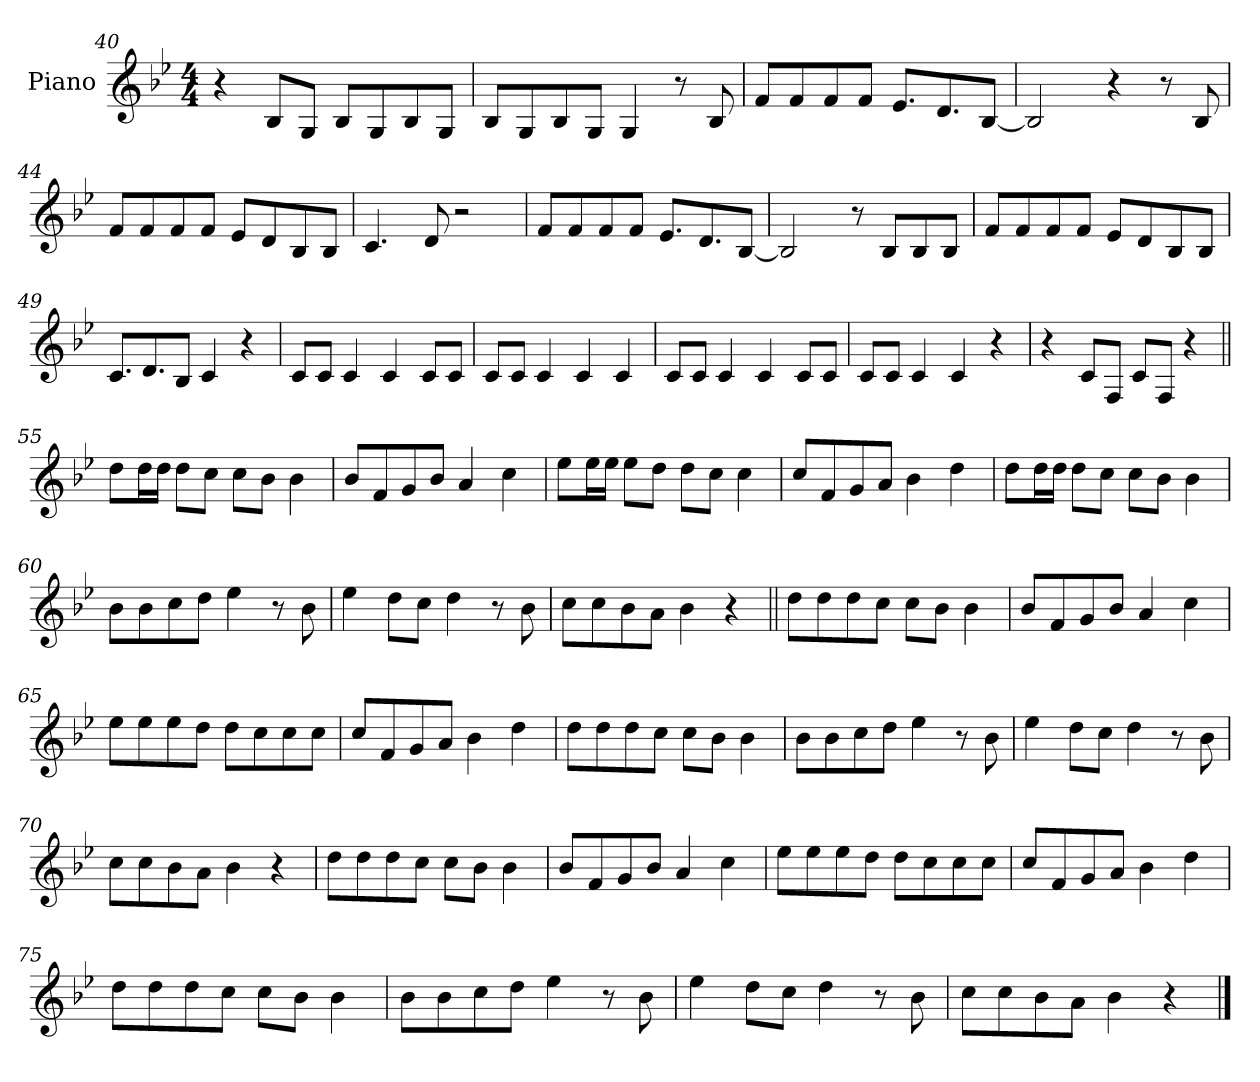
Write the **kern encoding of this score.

**kern
*part1
*staff1
*I"Piano
*I'Pno.
*clefG2
*k[b-e-]
*M4/4
=40
4r
8B-L
8GJ
8B-L
8G
8B-
8GJ
=41
8B-L
8G
8B-
8GJ
4G
8r
8B-
=42
8fL
8f
8f
8fJ
8.e-L
8.d
[8B-J
=43
2B-]
4r
8r
8B-
=44
8fL
8f
8f
8fJ
8e-L
8d
8B-
8B-J
=45
4.c
8d
2r
=46
8fL
8f
8f
8fJ
8.e-L
8.d
[8B-J
=47
2B-]
8r
8B-L
8B-
8B-J
=48
8fL
8f
8f
8fJ
8e-L
8d
8B-
8B-J
=49
8.cL
8.d
8B-J
4c
4r
=50
8cL
8cJ
4c
4c
8cL
8cJ
=51
8cL
8cJ
4c
4c
4c
=52
8cL
8cJ
4c
4c
8cL
8cJ
=53
8cL
8cJ
4c
4c
4r
=54
4r
8cL
8FJ
8cL
8FJ
4r
=55||
8ddL
16ddL
16ddJJ
8ddL
8ccJ
8ccL
8b-J
4b-
=56
8b-L
8f
8g
8b-J
4a
4cc
=57
8ee-L
16ee-L
16ee-JJ
8ee-L
8ddJ
8ddL
8ccJ
4cc
=58
8ccL
8f
8g
8aJ
4b-
4dd
=59
8ddL
16ddL
16ddJJ
8ddL
8ccJ
8ccL
8b-J
4b-
=60
8b-L
8b-
8cc
8ddJ
4ee-
8r
8b-
=61
4ee-
8ddL
8ccJ
4dd
8r
8b-
=62
8ccL
8cc
8b-
8aJ
4b-
4r
=63||
8ddL
8dd
8dd
8ccJ
8ccL
8b-J
4b-
=64
8b-L
8f
8g
8b-J
4a
4cc
=65
8ee-L
8ee-
8ee-
8ddJ
8ddL
8cc
8cc
8ccJ
=66
8ccL
8f
8g
8aJ
4b-
4dd
=67
8ddL
8dd
8dd
8ccJ
8ccL
8b-J
4b-
=68
8b-L
8b-
8cc
8ddJ
4ee-
8r
8b-
=69
4ee-
8ddL
8ccJ
4dd
8r
8b-
=70
8ccL
8cc
8b-
8aJ
4b-
4r
=71
8ddL
8dd
8dd
8ccJ
8ccL
8b-J
4b-
=72
8b-L
8f
8g
8b-J
4a
4cc
=73
8ee-L
8ee-
8ee-
8ddJ
8ddL
8cc
8cc
8ccJ
=74
8ccL
8f
8g
8aJ
4b-
4dd
=75
8ddL
8dd
8dd
8ccJ
8ccL
8b-J
4b-
=76
8b-L
8b-
8cc
8ddJ
4ee-
8r
8b-
=77
4ee-
8ddL
8ccJ
4dd
8r
8b-
=78
8ccL
8cc
8b-
8aJ
4b-
4r
==
*-
